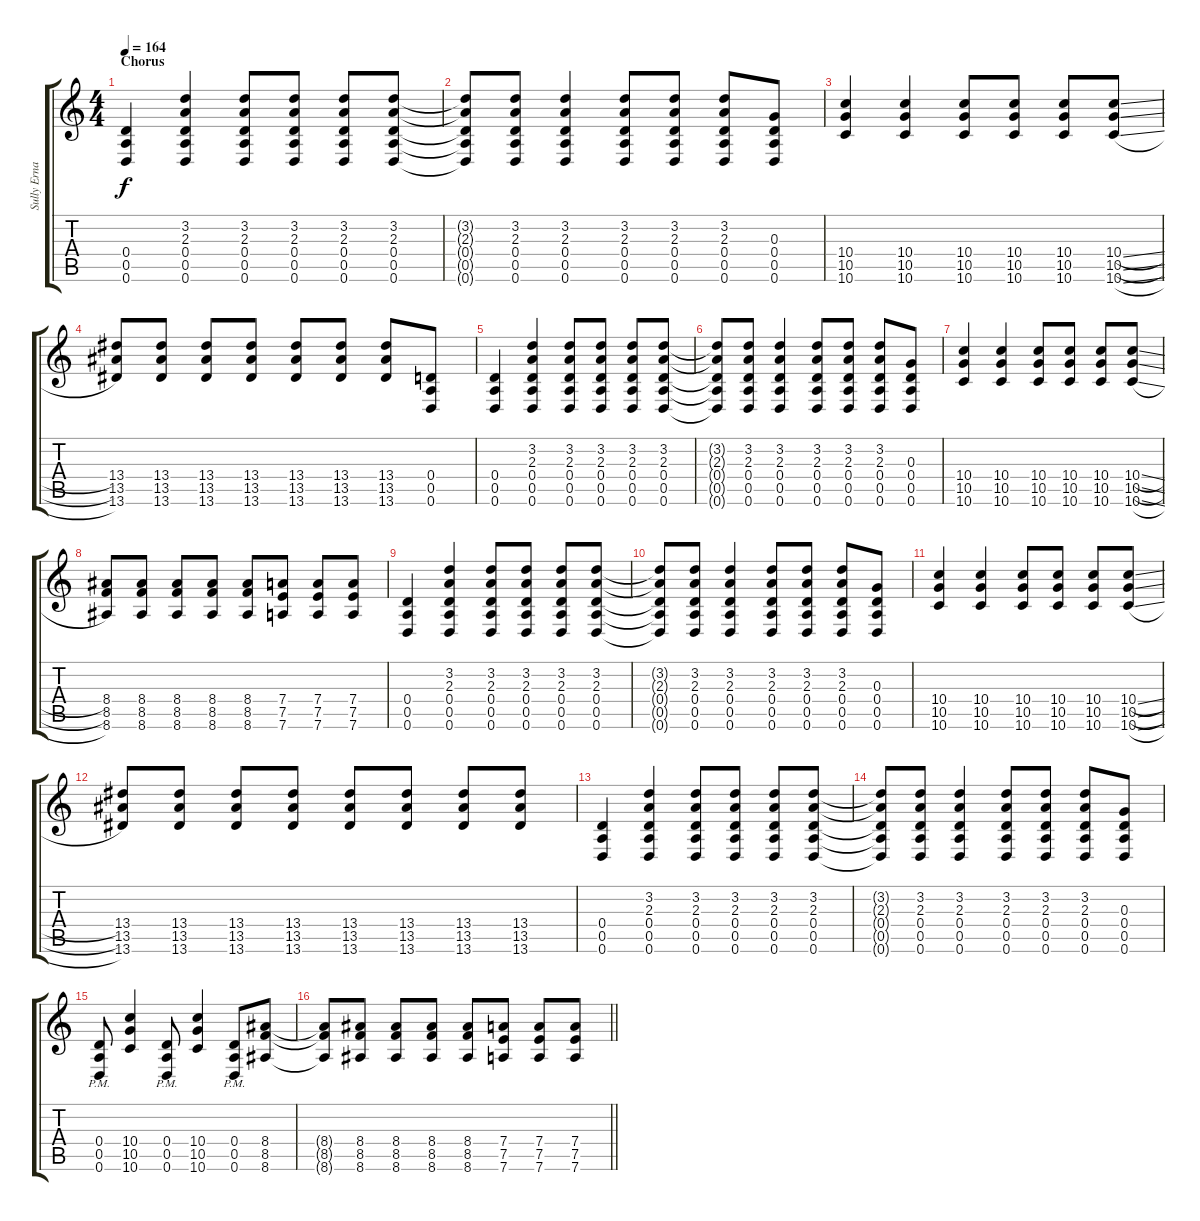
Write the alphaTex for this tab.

\track ("Sully Erna" "Sully Erna") {instrument distortionguitar}
\staff {score tabs}
\tuning (E4 B3 G3 D3 A2 D2) {hide}
\ts (4 4)
\section ("" "Chorus")
\tempo 164
\clef g2
\ks c
(0.4 0.5 0.6).4{dy f} (3.2 2.3 0.4 0.5 0.6).4 (3.2 2.3 0.4 0.5 0.6).8 (3.2 2.3 0.4 0.5 0.6).8 (3.2 2.3 0.4 0.5 0.6).8 (3.2 2.3 0.4 0.5 0.6).8 |
(3.2{t} 2.3{t} 0.4{t} 0.5{t} 0.6{t}).8 (3.2 2.3 0.4 0.5 0.6).8 (3.2 2.3 0.4 0.5 0.6).4 (3.2 2.3 0.4 0.5 0.6).8 (3.2 2.3 0.4 0.5 0.6).8 (3.2 2.3 0.4 0.5 0.6).8 (0.3 0.4 0.5 0.6).8 |
(10.4 10.5 10.6).4 (10.4 10.5 10.6).4 (10.4 10.5 10.6).8 (10.4 10.5 10.6).8 (10.4 10.5 10.6).8 (10.4{sl} 10.5{sl} 10.6{sl}).8 |
(13.4 13.5 13.6).8 (13.4 13.5 13.6).8 (13.4 13.5 13.6).8 (13.4 13.5 13.6).8 (13.4 13.5 13.6).8 (13.4 13.5 13.6).8 (13.4 13.5 13.6).8 (0.4 0.5 0.6).8 |
(0.4 0.5 0.6).4 (3.2 2.3 0.4 0.5 0.6).4 (3.2 2.3 0.4 0.5 0.6).8 (3.2 2.3 0.4 0.5 0.6).8 (3.2 2.3 0.4 0.5 0.6).8 (3.2 2.3 0.4 0.5 0.6).8 |
(3.2{t} 2.3{t} 0.4{t} 0.5{t} 0.6{t}).8 (3.2 2.3 0.4 0.5 0.6).8 (3.2 2.3 0.4 0.5 0.6).4 (3.2 2.3 0.4 0.5 0.6).8 (3.2 2.3 0.4 0.5 0.6).8 (3.2 2.3 0.4 0.5 0.6).8 (0.3 0.4 0.5 0.6).8 |
(10.4 10.5 10.6).4 (10.4 10.5 10.6).4 (10.4 10.5 10.6).8 (10.4 10.5 10.6).8 (10.4 10.5 10.6).8 (10.4{sl} 10.5{sl} 10.6{sl}).8 |
(8.4 8.5 8.6).8 (8.4 8.5 8.6).8 (8.4 8.5 8.6).8 (8.4 8.5 8.6).8 (8.4 8.5 8.6).8 (7.4 7.5 7.6).8 (7.4 7.5 7.6).8 (7.4 7.5 7.6).8 |
(0.4 0.5 0.6).4 (3.2 2.3 0.4 0.5 0.6).4 (3.2 2.3 0.4 0.5 0.6).8 (3.2 2.3 0.4 0.5 0.6).8 (3.2 2.3 0.4 0.5 0.6).8 (3.2 2.3 0.4 0.5 0.6).8 |
(3.2{t} 2.3{t} 0.4{t} 0.5{t} 0.6{t}).8 (3.2 2.3 0.4 0.5 0.6).8 (3.2 2.3 0.4 0.5 0.6).4 (3.2 2.3 0.4 0.5 0.6).8 (3.2 2.3 0.4 0.5 0.6).8 (3.2 2.3 0.4 0.5 0.6).8 (0.3 0.4 0.5 0.6).8 |
(10.4 10.5 10.6).4 (10.4 10.5 10.6).4 (10.4 10.5 10.6).8 (10.4 10.5 10.6).8 (10.4 10.5 10.6).8 (10.4{sl} 10.5{sl} 10.6{sl}).8 |
(13.4 13.5 13.6).8 (13.4 13.5 13.6).8 (13.4 13.5 13.6).8 (13.4 13.5 13.6).8 (13.4 13.5 13.6).8 (13.4 13.5 13.6).8 (13.4 13.5 13.6).8 (13.4 13.5 13.6).8 |
(0.4 0.5 0.6).4 (3.2 2.3 0.4 0.5 0.6).4 (3.2 2.3 0.4 0.5 0.6).8 (3.2 2.3 0.4 0.5 0.6).8 (3.2 2.3 0.4 0.5 0.6).8 (3.2 2.3 0.4 0.5 0.6).8 |
(3.2{t} 2.3{t} 0.4{t} 0.5{t} 0.6{t}).8 (3.2 2.3 0.4 0.5 0.6).8 (3.2 2.3 0.4 0.5 0.6).4 (3.2 2.3 0.4 0.5 0.6).8 (3.2 2.3 0.4 0.5 0.6).8 (3.2 2.3 0.4 0.5 0.6).8 (0.3 0.4 0.5 0.6).8 |
(0.4{pm} 0.5{pm} 0.6{pm}).8 (10.4 10.5 10.6).4 (0.4{pm} 0.5{pm} 0.6{pm}).8 (10.4 10.5 10.6).4 (0.4{pm} 0.5{pm} 0.6{pm}).8 (8.4 8.5 8.6).8 |
\barLineRight lightlight
(8.4{t} 8.5{t} 8.6{t}).8 (8.4 8.5 8.6).8 (8.4 8.5 8.6).8 (8.4 8.5 8.6).8 (8.4 8.5 8.6).8 (7.4 7.5 7.6).8 (7.4 7.5 7.6).8 (7.4 7.5 7.6).8
